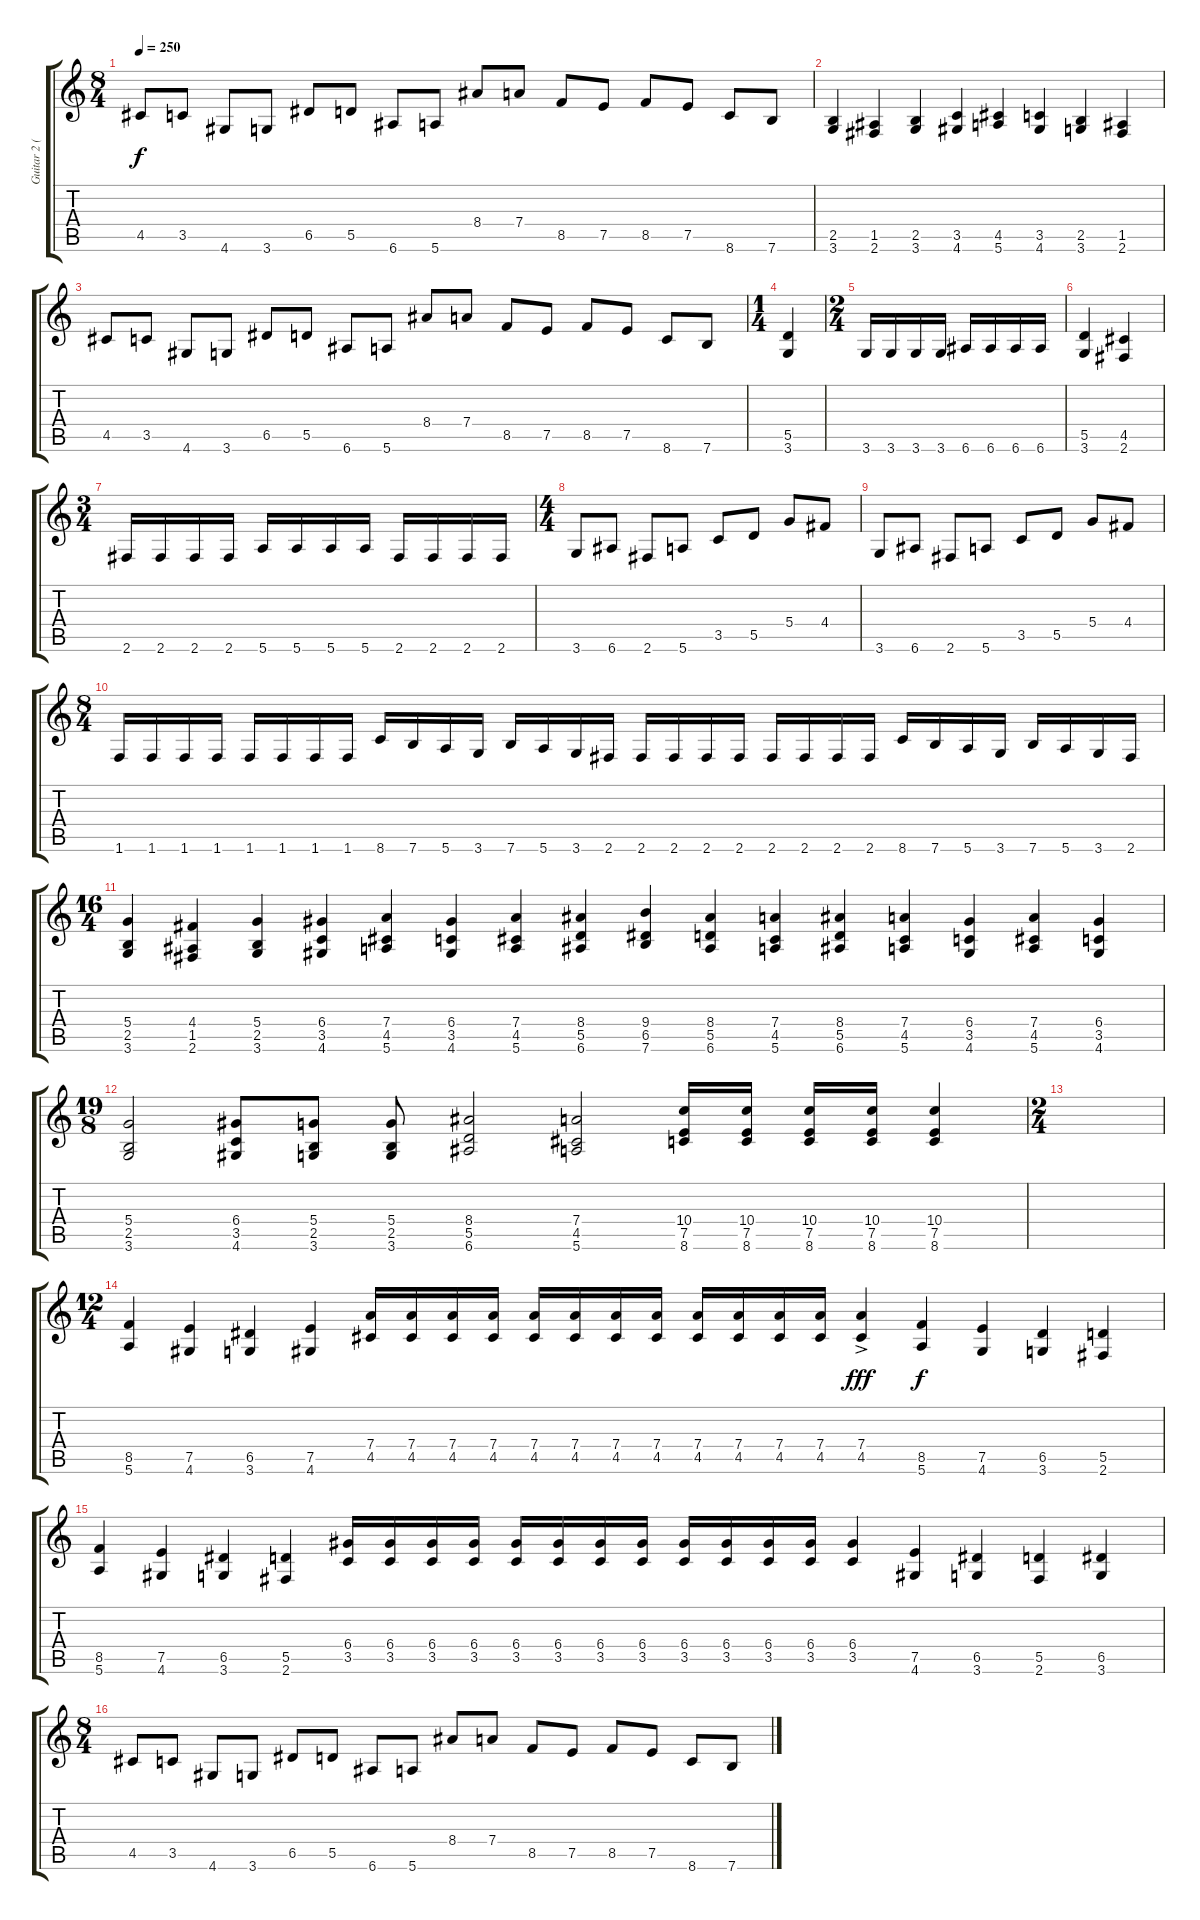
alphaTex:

\track ("Guitar 2 (Matt Sotelo)" "Guitar 2 (") {instrument distortionguitar}
\staff {score tabs}
\tuning (E4 B3 G3 D3 A2 E2) {hide}
\ts (8 4)
\tempo 250
\clef g2
\ks c
4.5.8{dy f} 3.5.8 4.6.8 3.6.8 6.5.8 5.5.8 6.6.8 5.6.8 8.4.8 7.4.8 8.5.8 7.5.8 8.5.8 7.5.8 8.6.8 7.6.8 |
(2.5 3.6).4 (1.5 2.6).4 (2.5 3.6).4 (3.5 4.6).4 (4.5 5.6).4 (3.5 4.6).4 (2.5 3.6).4 (1.5 2.6).4 |
4.5.8 3.5.8 4.6.8 3.6.8 6.5.8 5.5.8 6.6.8 5.6.8 8.4.8 7.4.8 8.5.8 7.5.8 8.5.8 7.5.8 8.6.8 7.6.8 |
\ts (1 4)
(5.5 3.6).4 |
\ts (2 4)
3.6.16 3.6.16 3.6.16 3.6.16 6.6.16 6.6.16 6.6.16 6.6.16 |
(5.5 3.6).4 (4.5 2.6).4 |
\ts (3 4)
2.6.16 2.6.16 2.6.16 2.6.16 5.6.16 5.6.16 5.6.16 5.6.16 2.6.16 2.6.16 2.6.16 2.6.16 |
\ts (4 4)
3.6.8 6.6.8 2.6.8 5.6.8 3.5.8 5.5.8 5.4.8 4.4.8 |
3.6.8 6.6.8 2.6.8 5.6.8 3.5.8 5.5.8 5.4.8 4.4.8 |
\ts (8 4)
1.6.16 1.6.16 1.6.16 1.6.16 1.6.16 1.6.16 1.6.16 1.6.16 8.6.16 7.6.16 5.6.16 3.6.16 7.6.16 5.6.16 3.6.16 2.6.16 2.6.16 2.6.16 2.6.16 2.6.16 2.6.16 2.6.16 2.6.16 2.6.16 8.6.16 7.6.16 5.6.16 3.6.16 7.6.16 5.6.16 3.6.16 2.6.16 |
\ts (16 4)
(5.4 2.5 3.6).4 (4.4 1.5 2.6).4 (5.4 2.5 3.6).4 (6.4 3.5 4.6).4 (7.4 4.5 5.6).4 (6.4 3.5 4.6).4 (7.4 4.5 5.6).4 (8.4 5.5 6.6).4 (9.4 6.5 7.6).4 (8.4 5.5 6.6).4 (7.4 4.5 5.6).4 (8.4 5.5 6.6).4 (7.4 4.5 5.6).4 (6.4 3.5 4.6).4 (7.4 4.5 5.6).4 (6.4 3.5 4.6).4 |
\ts (19 8)
(5.4 2.5 3.6).2 (6.4 3.5 4.6).8 (5.4 2.5 3.6).8 (5.4 2.5 3.6).8 (8.4 5.5 6.6).2 (7.4 4.5 5.6).2 (10.4 7.5 8.6).16 (10.4 7.5 8.6).16 (10.4 7.5 8.6).16 (10.4 7.5 8.6).16 (10.4 7.5 8.6).4 |
\ts (2 4)
|
\ts (12 4)
(8.5 5.6).4 (7.5 4.6).4 (6.5 3.6).4 (7.5 4.6).4 (7.4 4.5).16 (7.4 4.5).16 (7.4 4.5).16 (7.4 4.5).16 (7.4 4.5).16 (7.4 4.5).16 (7.4 4.5).16 (7.4 4.5).16 (7.4 4.5).16 (7.4 4.5).16 (7.4 4.5).16 (7.4 4.5).16 (7.4 4.5{ac}).4{dy fff} (8.5 5.6).4{dy f} (7.5 4.6).4 (6.5 3.6).4 (5.5 2.6).4 |
(8.5 5.6).4 (7.5 4.6).4 (6.5 3.6).4 (5.5 2.6).4 (6.4 3.5).16 (6.4 3.5).16 (6.4 3.5).16 (6.4 3.5).16 (6.4 3.5).16 (6.4 3.5).16 (6.4 3.5).16 (6.4 3.5).16 (6.4 3.5).16 (6.4 3.5).16 (6.4 3.5).16 (6.4 3.5).16 (6.4 3.5).4 (7.5 4.6).4 (6.5 3.6).4 (5.5 2.6).4 (6.5 3.6).4 |
\ts (8 4)
4.5.8 3.5.8 4.6.8 3.6.8 6.5.8 5.5.8 6.6.8 5.6.8 8.4.8 7.4.8 8.5.8 7.5.8 8.5.8 7.5.8 8.6.8 7.6.8
